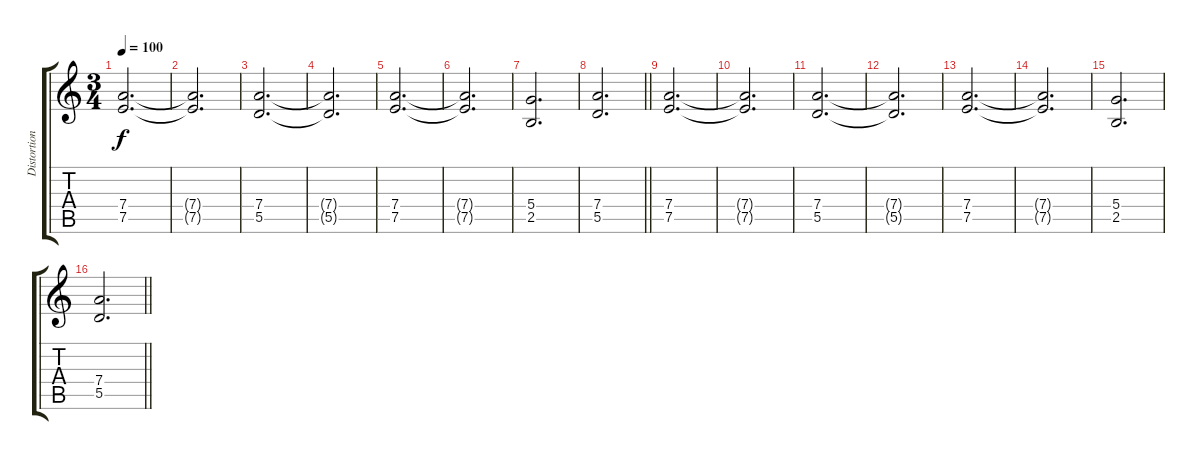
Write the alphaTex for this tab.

\track ("Distortion Guitar 2" "Distortion") {instrument overdrivenguitar}
\staff {score tabs}
\tuning (E4 B3 G3 D3 A2 E2) {hide}
\ts (3 4)
\section ("" "")
\tempo 100
\clef g2
\ks aminor
(7.4 7.5).2{d dy f} |
(7.4{t} 7.5{t}).2{d} |
(7.4 5.5).2{d} |
(7.4{t} 5.5{t}).2{d} |
(7.4 7.5).2{d} |
(7.4{t} 7.5{t}).2{d} |
(5.4 2.5).2{d} |
\barLineRight lightlight
(7.4 5.5).2{d} |
\section ("" "")
(7.4 7.5).2{d} |
(7.4{t} 7.5{t}).2{d} |
(7.4 5.5).2{d} |
(7.4{t} 5.5{t}).2{d} |
(7.4 7.5).2{d} |
(7.4{t} 7.5{t}).2{d} |
(5.4 2.5).2{d} |
\barLineRight lightlight
(7.4 5.5).2{d}
